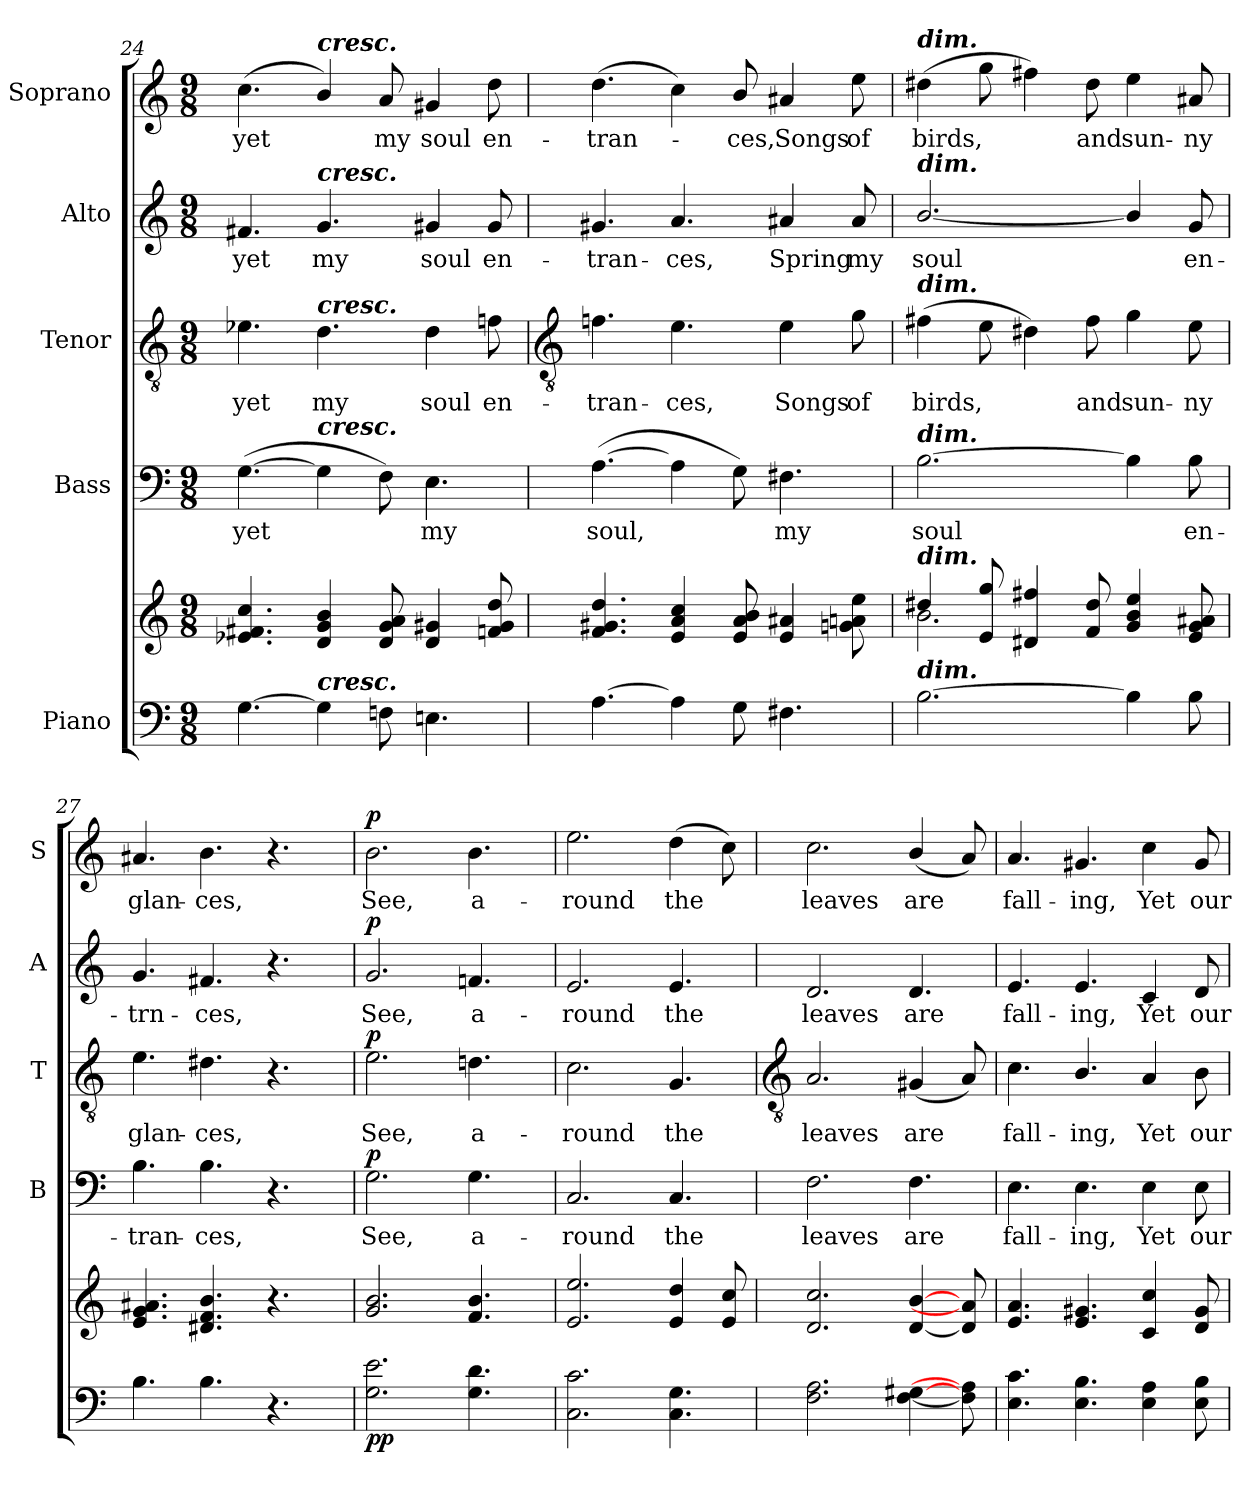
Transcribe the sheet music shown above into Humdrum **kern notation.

**kern	**kern	**dynam	**kern	**text	**dynam	**kern	**text	**dynam	**kern	**text	**dynam	**kern	**text	**dynam
*part5	*part5	*part5	*part4	*part4	*part4	*part3	*part3	*part3	*part2	*part2	*part2	*part1	*part1	*part1
*staff6	*staff5	*staff5/6	*staff4	*staff4	*staff4	*staff3	*staff3	*staff3	*staff2	*staff2	*staff2	*staff1	*staff1	*staff1
*I"Piano	*	*	*I"Bass	*	*	*I"Tenor	*	*	*I"Alto	*	*	*I"Soprano	*	*
*	*	*	*I'B	*	*	*I'T	*	*	*I'A	*	*	*I'S	*	*
*clefF4	*clefG2	*	*clefF4	*	*	*clefGv2	*	*	*clefG2	*	*	*clefG2	*	*
*k[]	*k[]	*	*k[]	*	*	*k[]	*	*	*k[]	*	*	*k[]	*	*
*C:	*C:	*	*C:	*	*	*C:	*	*	*C:	*	*	*C:	*	*
*M9/8	*M9/8	*	*M9/8	*	*	*M9/8	*	*	*M9/8	*	*	*M9/8	*	*
=24	=24	=24	=24	=24	=24	=24	=24	=24	=24	=24	=24	=24	=24	=24
!	!	!	!	!LO:LY:b	!	!	!LO:LY:b	!	!	!LO:LY:b	!	!	!LO:LY:b	!
[4.G	4.e-X 4.f#X 4.cc	.	(>[4.G	yet	.	4.e-X	yet	.	4.f#X	yet	.	(<4.cc	yet	.
!	!	!	!	!	!	!	!	!	!	!	!	!LO:TX:a:Bi:t=cresc.	!	!
!	!	!	!	!	!	!	!	!	!LO:TX:a:Bi:t=cresc.	!	!	!	!	!
!	!	!	!	!	!	!LO:TX:a:Bi:t=cresc.	!	!	!	!	!	!	!	!
!	!	!	!LO:TX:a:Bi:t=cresc.	!	!	!	!	!	!	!	!	!	!	!
!LO:TX:a:Bi:t=cresc.	!	!	!	!	!	!	!	!	!	!	!	!	!	!
!	!	!	!	!	!	!	!LO:LY:b	!	!	!LO:LY:b	!	!	!	!
4G]	4d/ 4g/ 4b/	.	4G]	.	.	4.d	my	.	4.g	my	.	4b/)	.	.
!	!	!	!	!	!	!	!	!	!	!	!	!	!LO:LY:b	!
8Fn	8d 8g 8a	.	8F)	.	.	.	.	.	.	.	.	8a	my	.
!	!	!	!	!LO:LY:b	!	!	!LO:LY:b	!	!	!LO:LY:b	!	!	!LO:LY:b	!
4.En	4d 4g#X	.	4.E	my	.	4d	soul	.	4g#X	soul	.	4g#X	soul	.
!	!	!	!	!	!	!	!LO:LY:b	!	!	!LO:LY:b	!	!	!LO:LY:b	!
.	8fn 8g# 8dd	.	.	.	.	8fn	en-	.	8g#	en-	.	8dd	en-	.
!!LO:LB:g=z
=25	=25	=25	=25	=25	=25	=25	=25	=25	=25	=25	=25	=25	=25	=25
*	*	*	*	*	*	*clefGv2	*	*	*	*	*	*	*	*
*	*^	*	*	*	*	*	*	*	*	*	*	*	*	*
!	!	!	!	!	!LO:LY:b	!	!	!LO:LY:b	!	!	!LO:LY:b	!	!	!LO:LY:b	!
[4.A	4.f 4.g#X 4.dd	1ryy	.	(>[4.A	soul,	.	4.fn	-tran-	.	4.g#X	-tran-	.	(>4.dd	-tran-	.
!	!	!	!	!	!	!	!	!LO:LY:b	!	!	!LO:LY:b	!	!	!	!
4A]	4e 4a 4cc	.	.	4A]	.	.	4.e	-ces,	.	4.a	-ces,	.	4cc)	.	.
!	!	!	!	!	!	!	!	!	!	!	!	!	!	!LO:LY:b	!
8G	8e/ 8a/ 8b/	.	.	8G)	.	.	.	.	.	.	.	.	8b/	ces,	.
!	!	!	!	!	!LO:LY:b	!	!	!LO:LY:b	!	!	!LO:LY:b	!	!	!LO:LY:b	!
4.F#X	4e 4a#X	.	.	4.F#X	my	.	4e	Songs	.	4a#X	Spring	.	4a#X	Songs	.
!	!	!	!	!	!	!	!	!LO:LY:b	!	!	!LO:LY:b	!	!	!LO:LY:b	!
.	8gn 8an 8ee	8ryy	.	.	.	.	8g	of	.	8a#	my	.	8ee	of	.
=26	=26	=26	=26	=26	=26	=26	=26	=26	=26	=26	=26	=26	=26	=26	=26
!	!	!	!	!	!	!	!	!	!	!	!	!	!LO:TX:a:Bi:t=dim.	!	!
!	!	!	!	!	!	!	!	!	!	!LO:TX:a:Bi:t=dim.	!	!	!	!	!
!	!	!	!	!	!	!	!LO:TX:a:Bi:t=dim.	!	!	!	!	!	!	!	!
!	!	!	!	!LO:TX:a:Bi:t=dim.	!	!	!	!	!	!	!	!	!	!	!
!	!LO:TX:a:Bi:t=dim.	!	!	!	!	!	!	!	!	!	!	!	!	!	!
!LO:TX:a:Bi:t=dim.	!	!	!	!	!	!	!	!	!	!	!	!	!	!	!
!	!	!	!	!	!LO:LY:b	!	!	!LO:LY:b	!	!	!LO:LY:b	!	!	!LO:LY:b	!
[2.B	4dd#X/	2.b\	.	[2.B	soul	.	(>4f#X	birds,	.	[2.b/	soul	.	(>4dd#X	birds,	.
.	8e/ 8gg/	.	.	.	.	.	8e	.	.	.	.	.	8gg	.	.
.	4d#X/ 4ff#X/	.	.	.	.	.	4d#X)	.	.	.	.	.	4ff#X)	.	.
!	!	!	!	!	!	!	!	!LO:LY:b	!	!	!	!	!	!LO:LY:b	!
.	8f/ 8dd#/	.	.	.	.	.	8f#	and	.	.	.	.	8dd#	and	.
!	!	!	!	!	!	!	!	!LO:LY:b	!	!	!	!	!	!LO:LY:b	!
4B]	4g/ 4b/ 4ee/	4.ryy	.	4B]	.	.	4g	sun-	.	4b/]	.	.	4ee	sun-	.
!	!	!	!	!	!LO:LY:b	!	!	!LO:LY:b	!	!	!LO:LY:b	!	!	!LO:LY:b	!
8B	8e 8g 8a#X	.	.	8B	en-	.	8e	-ny	.	8g	en-	.	8a#X	-ny	.
=27	=27	=27	=27	=27	=27	=27	=27	=27	=27	=27	=27	=27	=27	=27	=27
!	!	!	!	!	!LO:LY:b	!	!	!LO:LY:b	!	!	!LO:LY:b	!	!	!LO:LY:b	!
4.B	4.e 4.g 4.a#X	1ryy	.	4.B	-tran-	.	4.e	glan-	.	4.g	-trn-	.	4.a#X	glan-	.
!	!	!	!	!	!LO:LY:b	!	!	!LO:LY:b	!	!	!LO:LY:b	!	!	!LO:LY:b	!
4.B	4.d#X 4.f 4.b	.	.	4.B	-ces,	.	4.d#X	-ces,	.	4.f#X	-ces,	.	4.b	-ces,	.
4.r	4.r	.	.	4.r	.	.	4.r	.	.	4.r	.	.	4.r	.	.
.	.	8ryy	.	.	.	.	.	.	.	.	.	.	.	.	.
=28	=28	=28	=28	=28	=28	=28	=28	=28	=28	=28	=28	=28	=28	=28	=28
!	!	!	!LO:DY:b=2	!	!LO:LY:b	!	!	!LO:LY:b	!	!	!LO:LY:b	!	!	!LO:LY:b	!
!	!	!	!LO:DY:n=1:b	!	!	!LO:DY:b	!	!	!LO:DY:b	!	!	!LO:DY:b	!	!	!LO:DY:b
2.G 2.e	2.g 2.b	1ryy	p p	2.G	See,	p	2.e	See,	p	2.g	See,	p	2.b	See,	p
!	!	!	!	!	!LO:LY:b	!	!	!LO:LY:b	!	!	!LO:LY:b	!	!	!LO:LY:b	!
4.G 4.d	4.f 4.b	.	.	4.G	a-	.	4.dn	a-	.	4.fn	a-	.	4.b	a-	.
.	.	8ryy	.	.	.	.	.	.	.	.	.	.	.	.	.
=29	=29	=29	=29	=29	=29	=29	=29	=29	=29	=29	=29	=29	=29	=29	=29
!	!	!	!	!	!LO:LY:b	!	!	!LO:LY:b	!	!	!LO:LY:b	!	!	!LO:LY:b	!
2.C 2.c	2.e 2.ee	1ryy	.	2.C	-round	.	2.c	-round	.	2.e	-round	.	2.ee	-round	.
!	!	!	!	!	!LO:LY:b	!	!	!LO:LY:b	!	!	!LO:LY:b	!	!	!LO:LY:b	!
4.C 4.G	4e 4dd	.	.	4.C	the	.	4.G	the	.	4.e	the	.	(>4dd	the	.
.	8e 8cc	8ryy	.	.	.	.	.	.	.	.	.	.	8cc)	.	.
*	*v	*v	*	*	*	*	*	*	*	*	*	*	*	*	*
!!LO:LB:g=z
=30	=30	=30	=30	=30	=30	=30	=30	=30	=30	=30	=30	=30	=30	=30
*	*	*	*	*	*	*clefGv2	*	*	*	*	*	*	*	*
*	*^	*	*	*	*	*	*	*	*	*	*	*	*	*
!	!	!	!	!	!LO:LY:b	!	!	!LO:LY:b	!	!	!LO:LY:b	!	!	!LO:LY:b	!
*	*v	*v	*	*	*	*	*	*	*	*	*	*	*	*	*
2.F 2.A	2.d 2.cc	.	2.F	leaves	.	2.A	leaves	.	2.d	leaves	.	2.cc	leaves	.
!	!	!	!	!LO:LY:b	!	!	!LO:LY:b	!	!	!LO:LY:b	!	!	!LO:LY:b	!
[4F [4G#X	[4d/ [4b/	.	4.F	are	.	(<4G#X	are	.	4.d	are	.	(<4b/	are	.
8F] 8A]	8d] 8a]	.	.	.	.	8A)	.	.	.	.	.	8a)	.	.
=31	=31	=31	=31	=31	=31	=31	=31	=31	=31	=31	=31	=31	=31	=31
!	!	!	!	!LO:LY:b	!	!	!LO:LY:b	!	!	!LO:LY:b	!	!	!LO:LY:b	!
4.E 4.c	4.e 4.a	.	4.E	fall-	.	4.c	fall-	.	4.e	fall-	.	4.a	fall-	.
!	!	!	!	!LO:LY:b	!	!	!LO:LY:b	!	!	!LO:LY:b	!	!	!LO:LY:b	!
4.E 4.B	4.e 4.g#X	.	4.E	-ing,	.	4.B/	-ing,	.	4.e	-ing,	.	4.g#X	-ing,	.
!	!	!	!	!LO:LY:b	!	!	!LO:LY:b	!	!	!LO:LY:b	!	!	!LO:LY:b	!
4E 4A	4c 4cc	.	4E	Yet	.	4A	Yet	.	4c	Yet	.	4cc	Yet	.
!	!	!	!	!LO:LY:b	!	!	!LO:LY:b	!	!	!LO:LY:b	!	!	!LO:LY:b	!
8E 8B	8d 8g#	.	8E	our	.	8B	our	.	8d	our	.	8g#	our	.
=	=	=	=	=	=	=	=	=	=	=	=	=	=	=
*-	*-	*-	*-	*-	*-	*-	*-	*-	*-	*-	*-	*-	*-	*-
